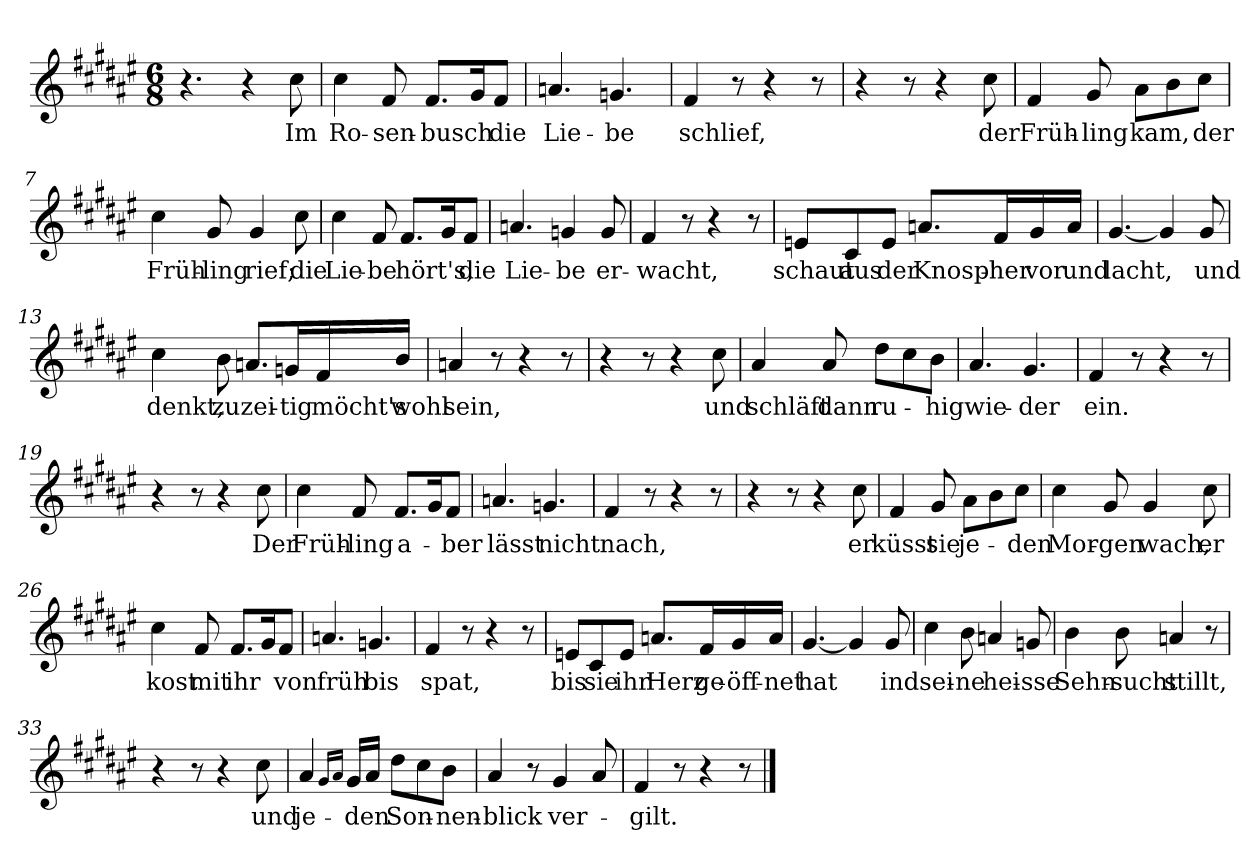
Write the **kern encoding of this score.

**kern	**text
*part1	*part1
*staff1	*staff1
*clefG2	*
*k[f#c#g#d#a#e#]	*
*M6/8	*
=1	=1
4.r	.
4r	.
!	!LO:LY:b
8cc#\	Im
=2	=2
!	!LO:LY:b
4cc#\	Ro-
!	!LO:LY:b
8f#/	-sen-
!	!LO:LY:b
8.f#/L	-busch
16g#/K	.
!	!LO:LY:b
8f#/J	die
=3	=3
!	!LO:LY:b
4.an/	Lie-
!	!LO:LY:b
4.gn/	-be
=4	=4
!	!LO:LY:b
4f#/	schlief,
8r	.
4r	.
8r	.
=5	=5
4r	.
8r	.
4r	.
!	!LO:LY:b
8cc#\	der
=6	=6
!	!LO:LY:b
4f#/	Früh-
!	!LO:LY:b
8g#/	-ling
!	!LO:LY:b
8a#\L	kam,
8b\	.
!	!LO:LY:b
8cc#\J	der
=7	=7
!	!LO:LY:b
4cc#\	Früh-
!	!LO:LY:b
8g#/	-ling
!	!LO:LY:b
4g#/	rief;
!	!LO:LY:b
8cc#\	die
!!LO:LB:g=z
=8	=8
!	!LO:LY:b
4cc#\	Lie-
!	!LO:LY:b
8f#/	-be
!	!LO:LY:b
8.f#/L	hört's,
16g#/K	.
!	!LO:LY:b
8f#/J	die
=9	=9
!	!LO:LY:b
4.an/	Lie-
!	!LO:LY:b
4gn/	-be
!	!LO:LY:b
8g/	er-
=10	=10
!	!LO:LY:b
4f#/	-wacht,
8r	.
4r	.
8r	.
=11	=11
!	!LO:LY:b
8en/L	schaut
!	!LO:LY:b
8c#/	aus
!	!LO:LY:b
8e/J	der
!	!LO:LY:b
8.an/L	Knosp'-
!	!LO:LY:b
16f#/L	-her
!	!LO:LY:b
16g#/	vor
!	!LO:LY:b
16a/JJ	und
=12	=12
!	!LO:LY:b
[4.g#/	lacht,
4g#/]	.
!	!LO:LY:b
8g#/	und
!!LO:LB:g=z
=13	=13
!	!LO:LY:b
4cc#\	denkt,
!	!LO:LY:b
8b\	zu
!	!LO:LY:b
8.an/L	zei-
!	!LO:LY:b
16gn/L	-tig
!	!LO:LY:b
16f#/	möcht's
!	!LO:LY:b
16b/JJ	wohl
=14	=14
!	!LO:LY:b
4an/	sein,
8r	.
4r	.
8r	.
=15	=15
4r	.
8r	.
4r	.
!	!LO:LY:b
8cc#\	und
=16	=16
!	!LO:LY:b
4a#/	schläft
!	!LO:LY:b
8a#/	dann
!	!LO:LY:b
8dd#\L	ru-
8cc#\	.
!	!LO:LY:b
8b\J	-hig
=17	=17
!	!LO:LY:b
4.a#/	wie-
!	!LO:LY:b
4.g#/	-der
=18	=18
!	!LO:LY:b
4f#/	ein.
8r	.
4r	.
8r	.
=19	=19
4r	.
8r	.
4r	.
!	!LO:LY:b
8cc#\	Der
!!LO:LB:g=z
=20	=20
!	!LO:LY:b
4cc#\	Früh-
!	!LO:LY:b
8f#/	-ling
!	!LO:LY:b
8.f#/L	a-
16g#/K	.
!	!LO:LY:b
8f#/J	-ber
=21	=21
!	!LO:LY:b
4.an/	lässt
!	!LO:LY:b
4.gn/	nicht
=22	=22
!	!LO:LY:b
4f#/	nach,
8r	.
4r	.
8r	.
=23	=23
4r	.
8r	.
4r	.
!	!LO:LY:b
8cc#\	er
=24	=24
!	!LO:LY:b
4f#/	küsst
!	!LO:LY:b
8g#/	sie
!	!LO:LY:b
8a#\L	je-
8b\	.
!	!LO:LY:b
8cc#\J	-den
=25	=25
!	!LO:LY:b
4cc#\	Mor-
!	!LO:LY:b
8g#/	-gen
!	!LO:LY:b
4g#/	wach,
!	!LO:LY:b
8cc#\	er
=26	=26
!	!LO:LY:b
4cc#\	kost
!	!LO:LY:b
8f#/	mit
!	!LO:LY:b
8.f#/L	ihr
16g#/K	.
!	!LO:LY:b
8f#/J	von
!!LO:LB:g=z
=27	=27
!	!LO:LY:b
4.an/	früh
!	!LO:LY:b
4.gn/	bis
=28	=28
!	!LO:LY:b
4f#/	spat,
8r	.
4r	.
8r	.
=29	=29
!	!LO:LY:b
8en/L	bis
!	!LO:LY:b
8c#/	sie
!	!LO:LY:b
8e/J	ihr
!	!LO:LY:b
8.an/L	Herz
!	!LO:LY:b
16f#/L	ge-
!	!LO:LY:b
16g#/	-öff-
!	!LO:LY:b
16a/JJ	-net
=30	=30
!	!LO:LY:b
[4.g#/	hat
4g#/]	.
!	!LO:LY:b
8g#/	ind
=31	=31
!	!LO:LY:b
4cc#\	sei-
!	!LO:LY:b
8b\	-ne
!	!LO:LY:b
4an/	hei-
!	!LO:LY:b
8gn/	-sse
=32	=32
!	!LO:LY:b
4b\	Sehn-
!	!LO:LY:b
8b\	-sucht
!	!LO:LY:b
4an/	stillt,
8r	.
=33	=33
4r	.
8r	.
4r	.
!	!LO:LY:b
8cc#\	und
!!LO:LB:g=z
=34	=34
!	!LO:LY:b
4a#/	je-
16qg#/LL	.
16qa#/JJ	.
16g#/LL	.
!	!LO:LY:b
16a#/JJ	-den
!	!LO:LY:b
8dd#\L	Son-
8cc#\	.
!	!LO:LY:b
8b\J	-nen-
=35	=35
!	!LO:LY:b
4a#/	-blick
8r	.
!	!LO:LY:b
4g#/	ver-
8a#/	.
=36	=36
!	!LO:LY:b
4f#/	-gilt.
8r	.
4r	.
8r	.
==	==
*-	*-
